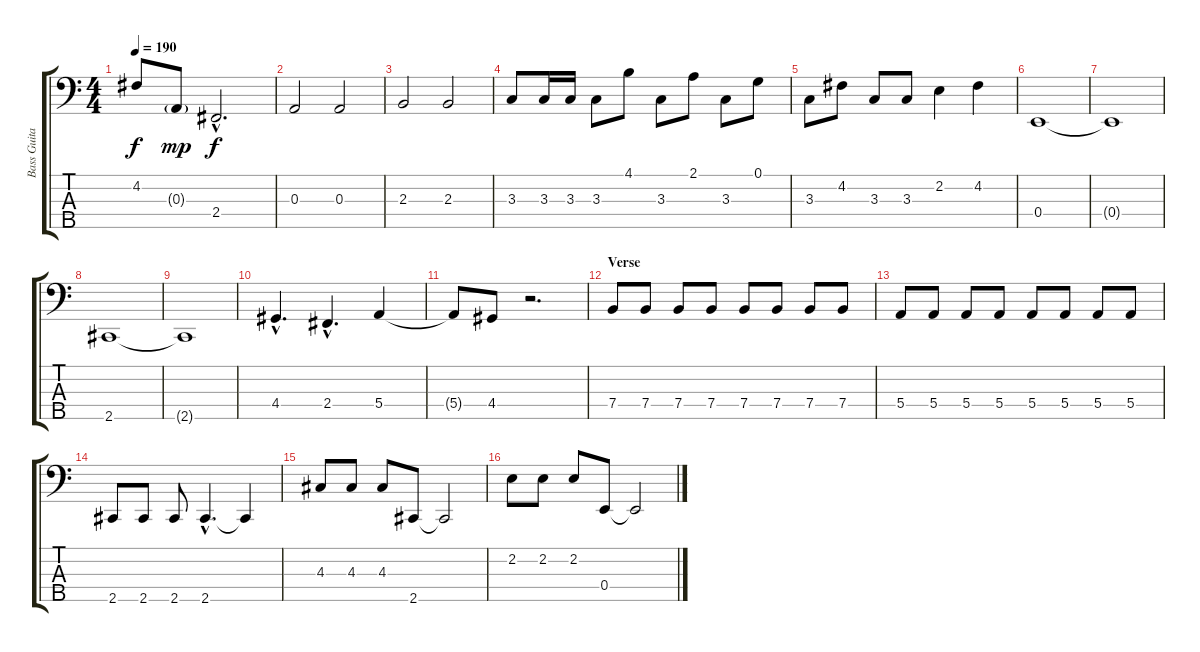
\track ("Bass Guitar" "Bass Guita") {instrument electricbassfinger}
\staff {score tabs}
\tuning (G2 D2 A1 E1 B0) {hide}
\ts (4 4)
\tempo 190
\clef f4
\ks c
4.2.8{dy f} 0.3{g}.8{dy mp} 2.4{hac}.2{d dy f} |
0.3.2 0.3.2 |
2.3.2 2.3.2 |
3.3.8 3.3.16 3.3.16 3.3.8 4.1.8 3.3.8 2.1.8 3.3.8 0.1.8 |
3.3.8 4.2.8 3.3.8 3.3.8 2.2.4 4.2.4 |
0.4.1 |
0.4{t}.1 |
2.5.1 |
2.5{t}.1 |
4.4{hac}.4{d} 2.4{hac}.4{d} 5.4.4 |
5.4{t}.8 4.4.8 r.2{d} |
\section ("" "Verse ")
7.4.8 7.4.8 7.4.8 7.4.8 7.4.8 7.4.8 7.4.8 7.4.8 |
5.4.8 5.4.8 5.4.8 5.4.8 5.4.8 5.4.8 5.4.8 5.4.8 |
2.5.8 2.5.8 2.5.8 2.5{hac}.4{d} 2.5{t}.4 |
4.3.8 4.3.8 4.3.8 2.5.8 2.5{t}.2 |
2.2.8 2.2.8 2.2.8 0.4.8 0.4{t}.2
